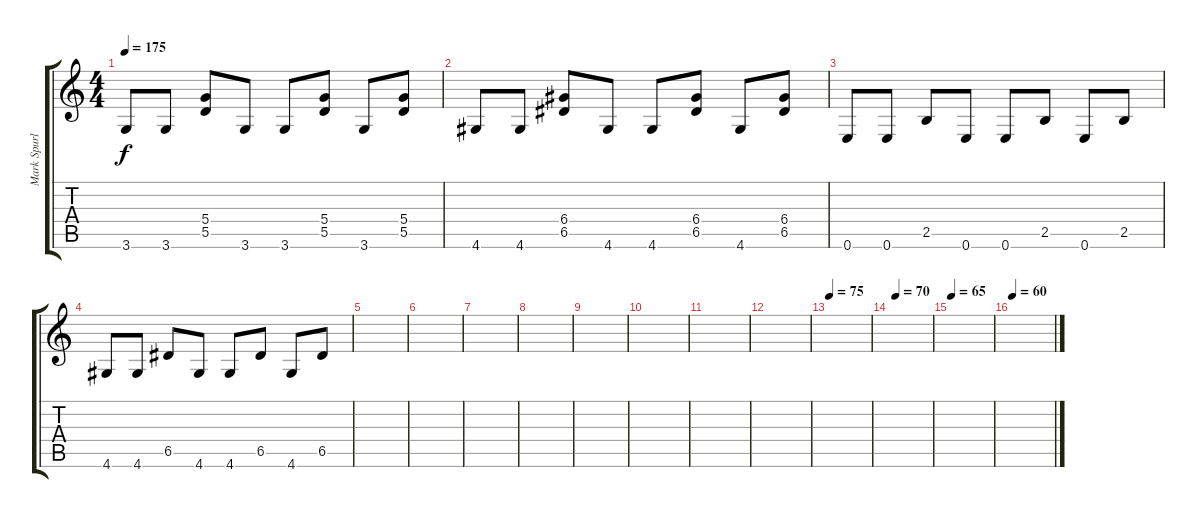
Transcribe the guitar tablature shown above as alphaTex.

\track ("Mark Spurlock" "Mark Spurl") {instrument distortionguitar}
\staff {score tabs}
\tuning (E4 B3 G3 D3 A2 E2) {hide}
\ts (4 4)
\tempo 175
\clef g2
\ks c
3.6.8{dy f} 3.6.8 (5.4 5.5).8 3.6.8 3.6.8 (5.4 5.5).8 3.6.8 (5.4 5.5).8 |
4.6.8 4.6.8 (6.4 6.5).8 4.6.8 4.6.8 (6.4 6.5).8 4.6.8 (6.4 6.5).8 |
0.6.8 0.6.8 2.5.8 0.6.8 0.6.8 2.5.8 0.6.8 2.5.8 |
4.6.8 4.6.8 6.5.8 4.6.8 4.6.8 6.5.8 4.6.8 6.5.8 |
|
|
|
|
|
|
|
|
\tempo 75
|
\tempo (70 0.125)
|
\tempo 65
|
\tempo 60
